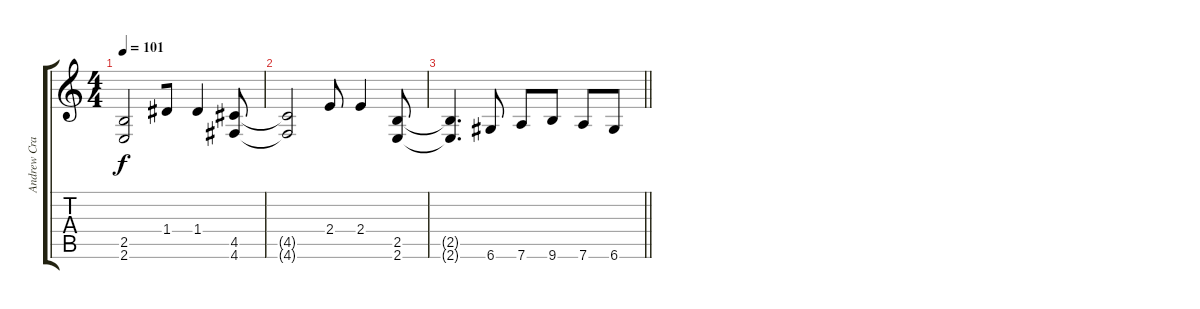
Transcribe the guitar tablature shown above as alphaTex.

\track ("Andrew Craighan (Rhythm)" "Andrew Cra") {instrument distortionguitar}
\staff {score tabs}
\tuning (E4 B3 G3 D3 A2 D2) {hide}
\ts (4 4)
\tempo 101
\clef g2
\ks c
(2.5{t} 2.6{t}).2{dy f beam merge} 1.4.8 1.4.4 (4.5 4.6).8 |
(4.5{t} 4.6{t}).2 2.4.8 2.4.4 (2.5 2.6).8 |
\barLineRight lightlight
(2.5{t} 2.6{t}).4{d} 6.6.8 7.6.8 9.6.8 7.6.8 6.6.8
